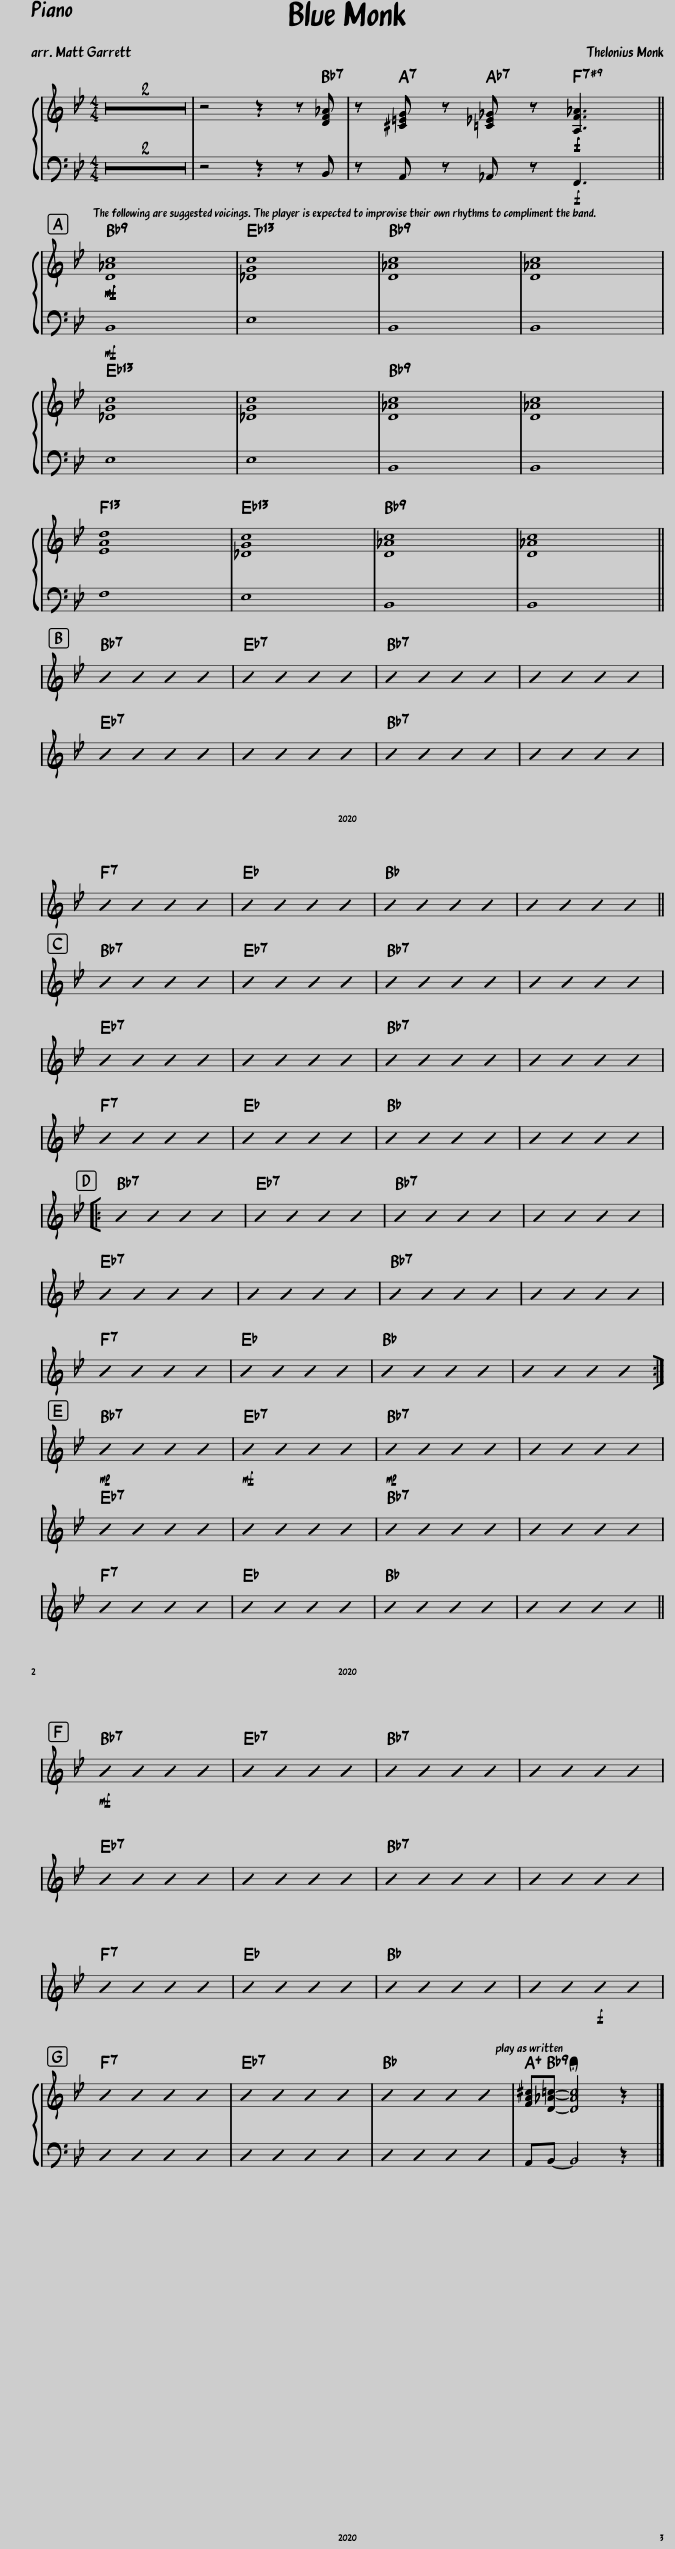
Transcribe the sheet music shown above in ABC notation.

X:1
%%score { 1 | 2 }
L:1/8
M:4/4
I:linebreak $
K:Bb
U:s=!stemless!
V:1 treble
V:2 bass
V:1
 z8 | z8 | z4 z2 z [DF_A] | z [^C=EG] z [=C_E_G] z!f!!f!!f! [A,F_A]3 ||$!mf!!mf!!mf! [D_Ac]8 | %5
 [_DGc]8 | [D_Ac]8 | [D_Ac]8 |$ [_DGc]8 | [_DGc]8 | %10
 [D_Ac]8 | [D_Ac]8 |$ [EAd]8 | [_DGc]8 | [D_Ac]8 | %15
 [D_Ac]8 ||$ sB2 sB2 sB2 sB2 | sB2 sB2 sB2 sB2 | sB2 sB2 sB2 sB2 | sB2 sB2 sB2 sB2 |$ %20
 sB2 sB2 sB2 sB2 | sB2 sB2 sB2 sB2 | sB2 sB2 sB2 sB2 | sB2 sB2 sB2 sB2 |$ sB2 sB2 sB2 sB2 | %25
 sB2 sB2 sB2 sB2 | sB2 sB2 sB2 sB2 | sB2 sB2 sB2 sB2 ||$ sB2 sB2 sB2 sB2 | sB2 sB2 sB2 sB2 | %30
 sB2 sB2 sB2 sB2 | sB2 sB2 sB2 sB2 |$ sB2 sB2 sB2 sB2 | sB2 sB2 sB2 sB2 | sB2 sB2 sB2 sB2 | %35
 sB2 sB2 sB2 sB2 |$ sB2 sB2 sB2 sB2 | sB2 sB2 sB2 sB2 | sB2 sB2 sB2 sB2 | sB2 sB2 sB2 sB2 |:$ %40
 sB2 sB2 sB2 sB2 | sB2 sB2 sB2 sB2 | sB2 sB2 sB2 sB2 | sB2 sB2 sB2 sB2 |$ sB2 sB2 sB2 sB2 | %45
 sB2 sB2 sB2 sB2 | sB2 sB2 sB2 sB2 | sB2 sB2 sB2 sB2 |$ sB2 sB2 sB2 sB2 | sB2 sB2 sB2 sB2 | %50
 sB2 sB2 sB2 sB2 | sB2 sB2 sB2 sB2 :|$!mp! sB2 sB2 sB2 sB2 |!mf! sB2 sB2 sB2 sB2 |!mp! sB2 sB2 sB2 sB2 | %55
 sB2 sB2 sB2 sB2 |$ sB2 sB2 sB2 sB2 | sB2 sB2 sB2 sB2 | sB2 sB2 sB2 sB2 | sB2 sB2 sB2 sB2 |$ %60
 sB2 sB2 sB2 sB2 | sB2 sB2 sB2 sB2 | sB2 sB2 sB2 sB2 | sB2 sB2 sB2 sB2 ||$!mf! sB2 sB2 sB2 sB2 | %65
 sB2 sB2 sB2 sB2 | sB2 sB2 sB2 sB2 | sB2 sB2 sB2 sB2 |$ sB2 sB2 sB2 sB2 | sB2 sB2 sB2 sB2 | %70
 sB2 sB2 sB2 sB2 | sB2 sB2 sB2 sB2 |$ sB2 sB2 sB2 sB2 | sB2 sB2 sB2 sB2 | sB2 sB2 sB2 sB2 | %75
 sB2 sB2!f! sB2 sB2 |$ sB2 sB2 sB2 sB2 | sB2 sB2 sB2 sB2 | sB2 sB2 sB2 sB2 | [FA^c][D_A=c]- !fermata![DAc]4 z2 |] %80
V:2
 z8 | z8 | z4 z2 z B,, | z A,, z _A,, z!f! F,,3 ||$!mf! B,,8 | %5
 E,8 | B,,8 | B,,8 |$ E,8 | E,8 | %10
 B,,8 | B,,8 |$ F,8 | E,8 | B,,8 | %15
 B,,8 ||$ z8 | z8 | z8 | z8 |$ %20
 z8 | z8 | z8 | z8 |$ z8 | %25
 z8 | z8 | z8 ||$ z8 | z8 | %30
 z8 | z8 |$ z8 | z8 | z8 | %35
 z8 |$ z8 | z8 | z8 | z8 |:$ %40
 z8 | z8 | z8 | z8 |$ z8 | %45
 z8 | z8 | z8 |$ z8 | z8 | %50
 z8 | z8 :|$ z8 | z8 | z8 | %55
 z8 |$ z8 | z8 | z8 | z8 |$ %60
 z8 | z8 | z8 | z8 ||$ z8 | %65
 z8 | z8 | z8 |$ z8 | z8 | %70
 z8 | z8 |$ z8 | z8 | z8 | %75
 z8 |$ sD,2 sD,2 sD,2 sD,2 | sD,2 sD,2 sD,2 sD,2 | sD,2 sD,2 sD,2 sD,2 | A,,B,,- B,,4 z2 |] %80
